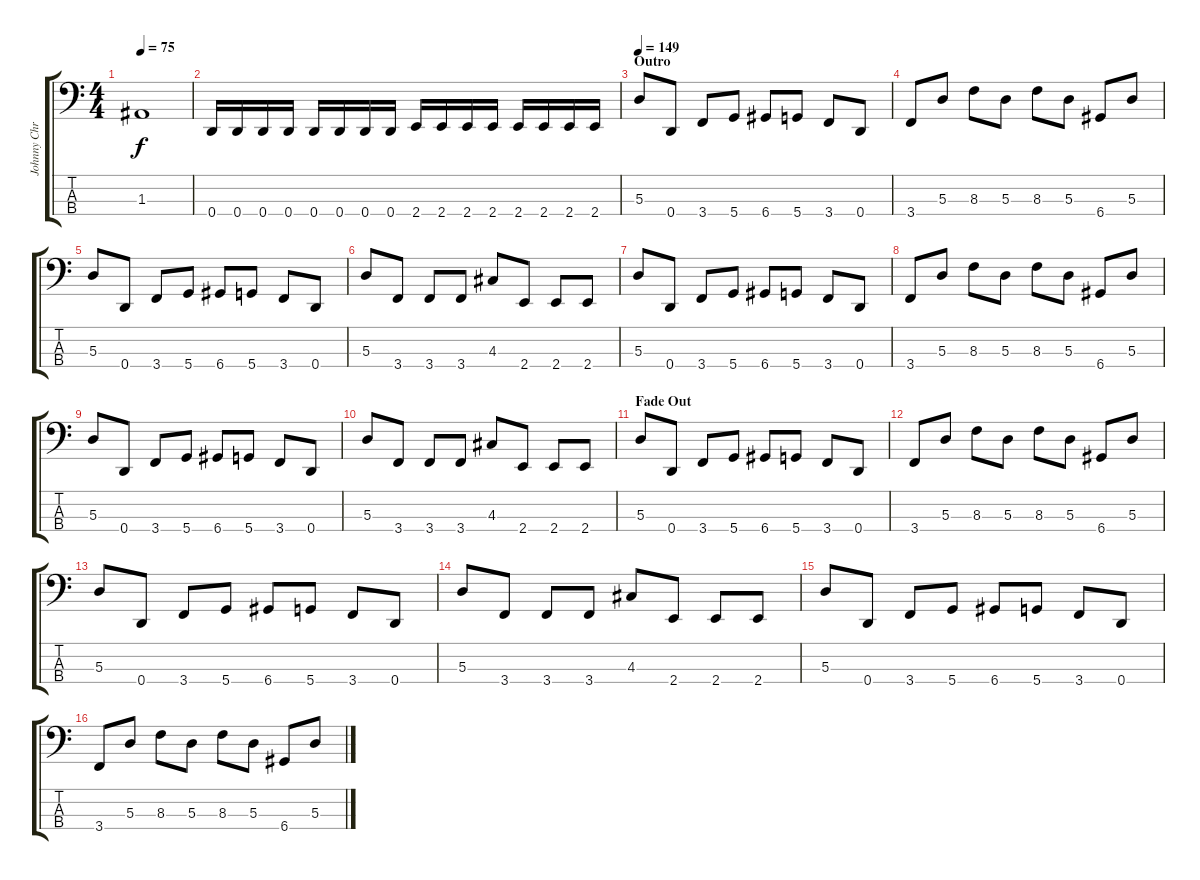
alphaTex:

\track ("Johnny Christ" "Johnny Chr") {instrument electricbasspick}
\staff {score tabs}
\tuning (G2 D2 A1 D1) {hide}
\ts (4 4)
\tempo 75
\clef f4
\ks c
1.3.1{dy f} |
0.4.16 0.4.16 0.4.16 0.4.16 0.4.16 0.4.16 0.4.16 0.4.16 2.4.16 2.4.16 2.4.16 2.4.16 2.4.16 2.4.16 2.4.16 2.4.16 |
\section ("" "Outro")
\tempo 149
5.3.8 0.4.8 3.4.8 5.4.8 6.4.8 5.4.8 3.4.8 0.4.8 |
3.4.8 5.3.8 8.3.8 5.3.8 8.3.8 5.3.8 6.4.8 5.3.8 |
5.3.8 0.4.8 3.4.8 5.4.8 6.4.8 5.4.8 3.4.8 0.4.8 |
5.3.8 3.4.8 3.4.8 3.4.8 4.3.8 2.4.8 2.4.8 2.4.8 |
5.3.8 0.4.8 3.4.8 5.4.8 6.4.8 5.4.8 3.4.8 0.4.8 |
3.4.8 5.3.8 8.3.8 5.3.8 8.3.8 5.3.8 6.4.8 5.3.8 |
5.3.8 0.4.8 3.4.8 5.4.8 6.4.8 5.4.8 3.4.8 0.4.8 |
5.3.8 3.4.8 3.4.8 3.4.8 4.3.8 2.4.8 2.4.8 2.4.8 |
\section ("" "Fade Out")
5.3.8 0.4.8 3.4.8 5.4.8 6.4.8 5.4.8 3.4.8 0.4.8 |
3.4.8 5.3.8 8.3.8 5.3.8 8.3.8 5.3.8 6.4.8 5.3.8 |
5.3.8 0.4.8 3.4.8 5.4.8 6.4.8 5.4.8 3.4.8 0.4.8 |
5.3.8 3.4.8 3.4.8 3.4.8 4.3.8 2.4.8 2.4.8 2.4.8 |
5.3.8 0.4.8 3.4.8 5.4.8 6.4.8 5.4.8 3.4.8 0.4.8 |
3.4.8 5.3.8 8.3.8 5.3.8 8.3.8 5.3.8 6.4.8 5.3.8
